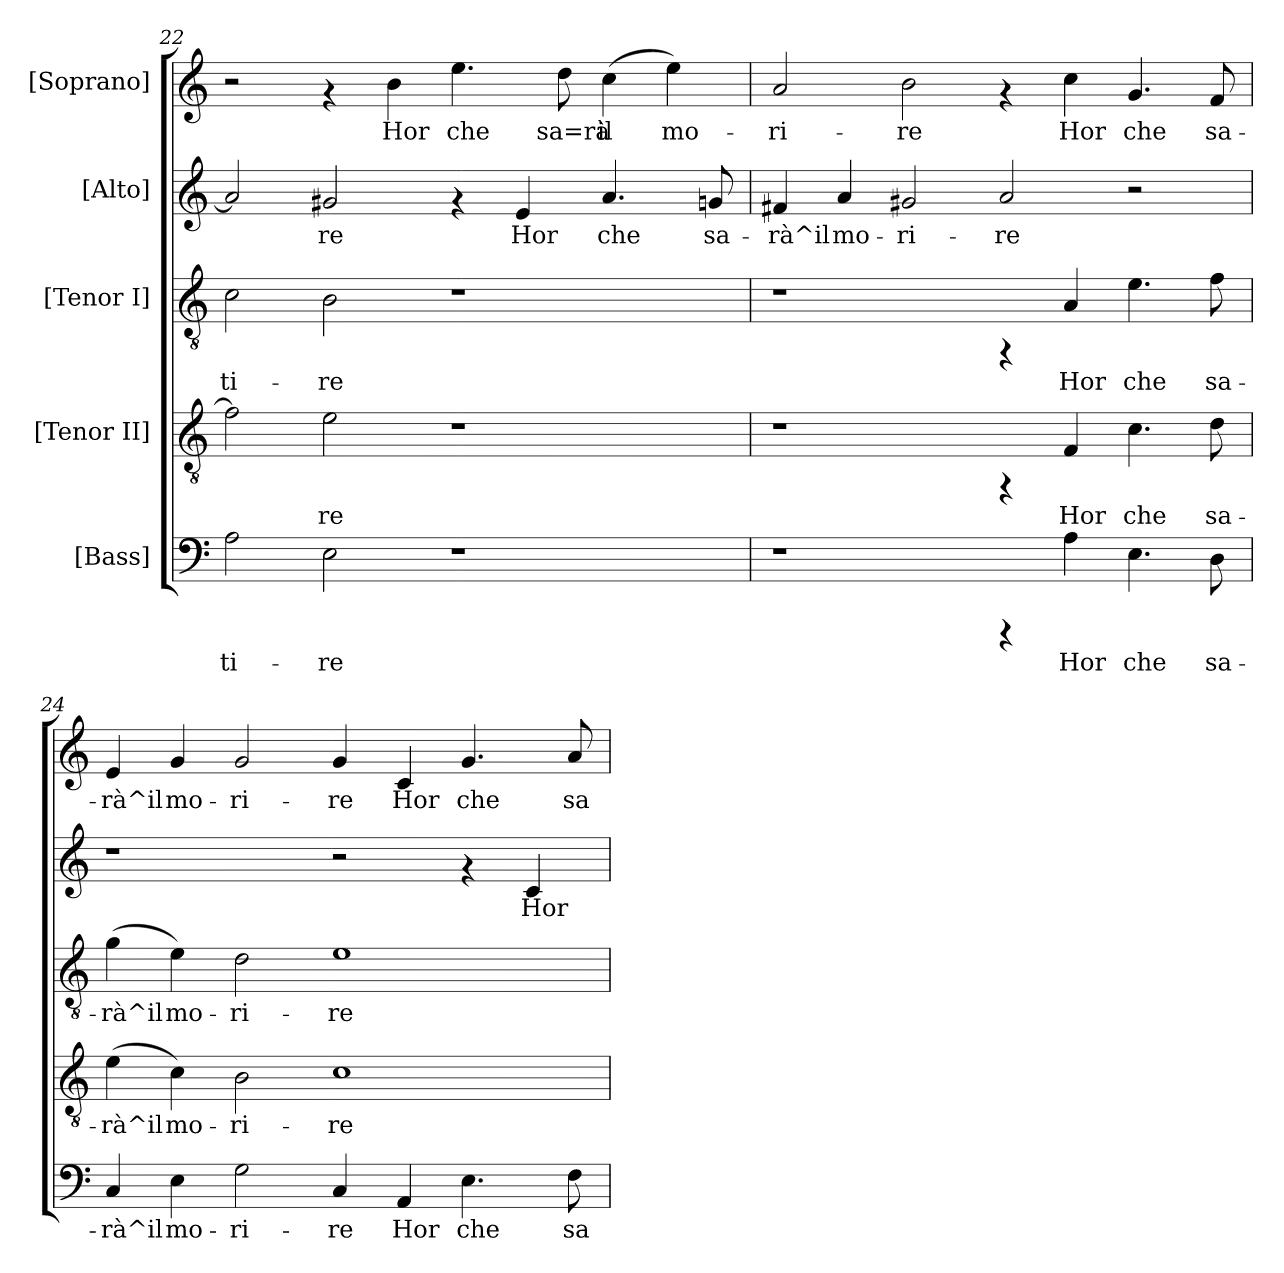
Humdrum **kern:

**kern	**text	**kern	**text	**kern	**text	**kern	**text	**kern	**text
*part5	*part5	*part4	*part4	*part3	*part3	*part2	*part2	*part1	*part1
*staff5	*staff5	*staff4	*staff4	*staff3	*staff3	*staff2	*staff2	*staff1	*staff1
*I"[Bass]	*	*I"[Tenor II]	*	*I"[Tenor I]	*	*I"[Alto]	*	*I"[Soprano]	*
!!LO:PB:g=z
*clefF4	*	*clefGv2	*	*clefGv2	*	*clefG2	*	*clefG2	*
*k[]	*	*k[]	*	*k[]	*	*k[]	*	*k[]	*
*C:	*	*C:	*	*C:	*	*C:	*	*C:	*
=22	=22	=22	=22	=22	=22	=22	=22	=22	=22
!	!LO:LY:b:cj	!	!LO:LY:b:cj	!	!LO:LY:b:cj	!	!LO:LY:b:cj	!	!
2A\	-ti-	2f\]	--	2c\	-ti-	2a/]	--	2r	.
!	!LO:LY:b:cj	!	!LO:LY:b:cj	!	!LO:LY:b:cj	!	!LO:LY:b:cj	!	!
2E\	-re	2e\	-re	2B\	-re	2g#X/	-re	4rf	.
!	!	!	!	!	!	!	!	!	!LO:LY:b:cj
.	.	.	.	.	.	.	.	4b\	Hor
!	!	!	!	!	!	!	!	!	!LO:LY:b:cj
1r	.	1r	.	1r	.	4rf	.	4.ee\	che
!	!	!	!	!	!	!	!LO:LY:b:cj	!	!
.	.	.	.	.	.	4e/	Hor	.	.
!	!	!	!	!	!	!	!	!	!LO:LY:b:cj
.	.	.	.	.	.	.	.	8dd\	sa=rà
!	!	!	!	!	!	!	!LO:LY:b:cj	!	!LO:LY:b:cj
.	.	.	.	.	.	4.a/	che	(<4cc\	il
!	!	!	!	!	!	!	!	!	!LO:LY:b:cj
.	.	.	.	.	.	.	.	4ee\)	mo-
!	!	!	!	!	!	!	!LO:LY:b:cj	!	!
.	.	.	.	.	.	8gn/	sa-	.	.
=23	=23	=23	=23	=23	=23	=23	=23	=23	=23
!	!	!	!	!	!	!	!LO:LY:b:cj	!	!LO:LY:b:cj
1r	.	1r	.	1r	.	4f#X/	-rà^il	2a/	-ri-
!	!	!	!	!	!	!	!LO:LY:b:cj	!	!
.	.	.	.	.	.	4a/	mo-	.	.
!	!	!	!	!	!	!	!LO:LY:b:cj	!	!LO:LY:b:cj
.	.	.	.	.	.	2g#X/	-ri-	2b\	-re
!	!	!	!	!	!	!	!LO:LY:b:cj	!	!
4rCCC	.	4rFF	.	4rFF	.	2a/	-re	4rf	.
!	!LO:LY:b:cj	!	!LO:LY:b:cj	!	!LO:LY:b:cj	!	!	!	!LO:LY:b:cj
4A\	Hor	4F/	Hor	4A/	Hor	.	.	4cc\	Hor
!	!LO:LY:b:cj	!	!LO:LY:b:cj	!	!LO:LY:b:cj	!	!	!	!LO:LY:b:cj
4.E\	che	4.c\	che	4.e\	che	2r	.	4.g/	che
!	!LO:LY:b:cj	!	!LO:LY:b:cj	!	!LO:LY:b:cj	!	!	!	!LO:LY:b:cj
8D\	sa-	8d\	sa-	8f\	sa-	.	.	8f/	sa-
=24	=24	=24	=24	=24	=24	=24	=24	=24	=24
!	!LO:LY:b:cj	!	!LO:LY:b:cj	!	!LO:LY:b:cj	!	!	!	!LO:LY:b:cj
4C/	-rà^il	(<4e\	-rà^il	(<4g\	-rà^il	1r	.	4e/	-rà^il
!	!LO:LY:b:cj	!	!LO:LY:b:cj	!	!LO:LY:b:cj	!	!	!	!LO:LY:b:cj
4E\	mo-	4c\)	mo-	4e\)	mo-	.	.	4g/	mo-
!	!LO:LY:b:cj	!	!LO:LY:b:cj	!	!LO:LY:b:cj	!	!	!	!LO:LY:b:cj
2G\	-ri-	2B\	-ri-	2d\	-ri-	.	.	2g/	-ri-
!	!LO:LY:b:cj	!	!LO:LY:b:cj	!	!LO:LY:b:cj	!	!	!	!LO:LY:b:cj
4C/	-re	1c	-re	1e	-re	2r	.	4g/	-re
!	!LO:LY:b:cj	!	!	!	!	!	!	!	!LO:LY:b:cj
4AA/	Hor	.	.	.	.	.	.	4c/	Hor
!	!LO:LY:b:cj	!	!	!	!	!	!	!	!LO:LY:b:cj
4.E\	che	.	.	.	.	4rf	.	4.g/	che
!	!	!	!	!	!	!	!LO:LY:b:cj	!	!
.	.	.	.	.	.	4c/	Hor	.	.
!	!LO:LY:b:cj	!	!	!	!	!	!	!	!LO:LY:b:cj
8F\	sa-	.	.	.	.	.	.	8a/	sa-
=	=	=	=	=	=	=	=	=	=
*-	*-	*-	*-	*-	*-	*-	*-	*-	*-
